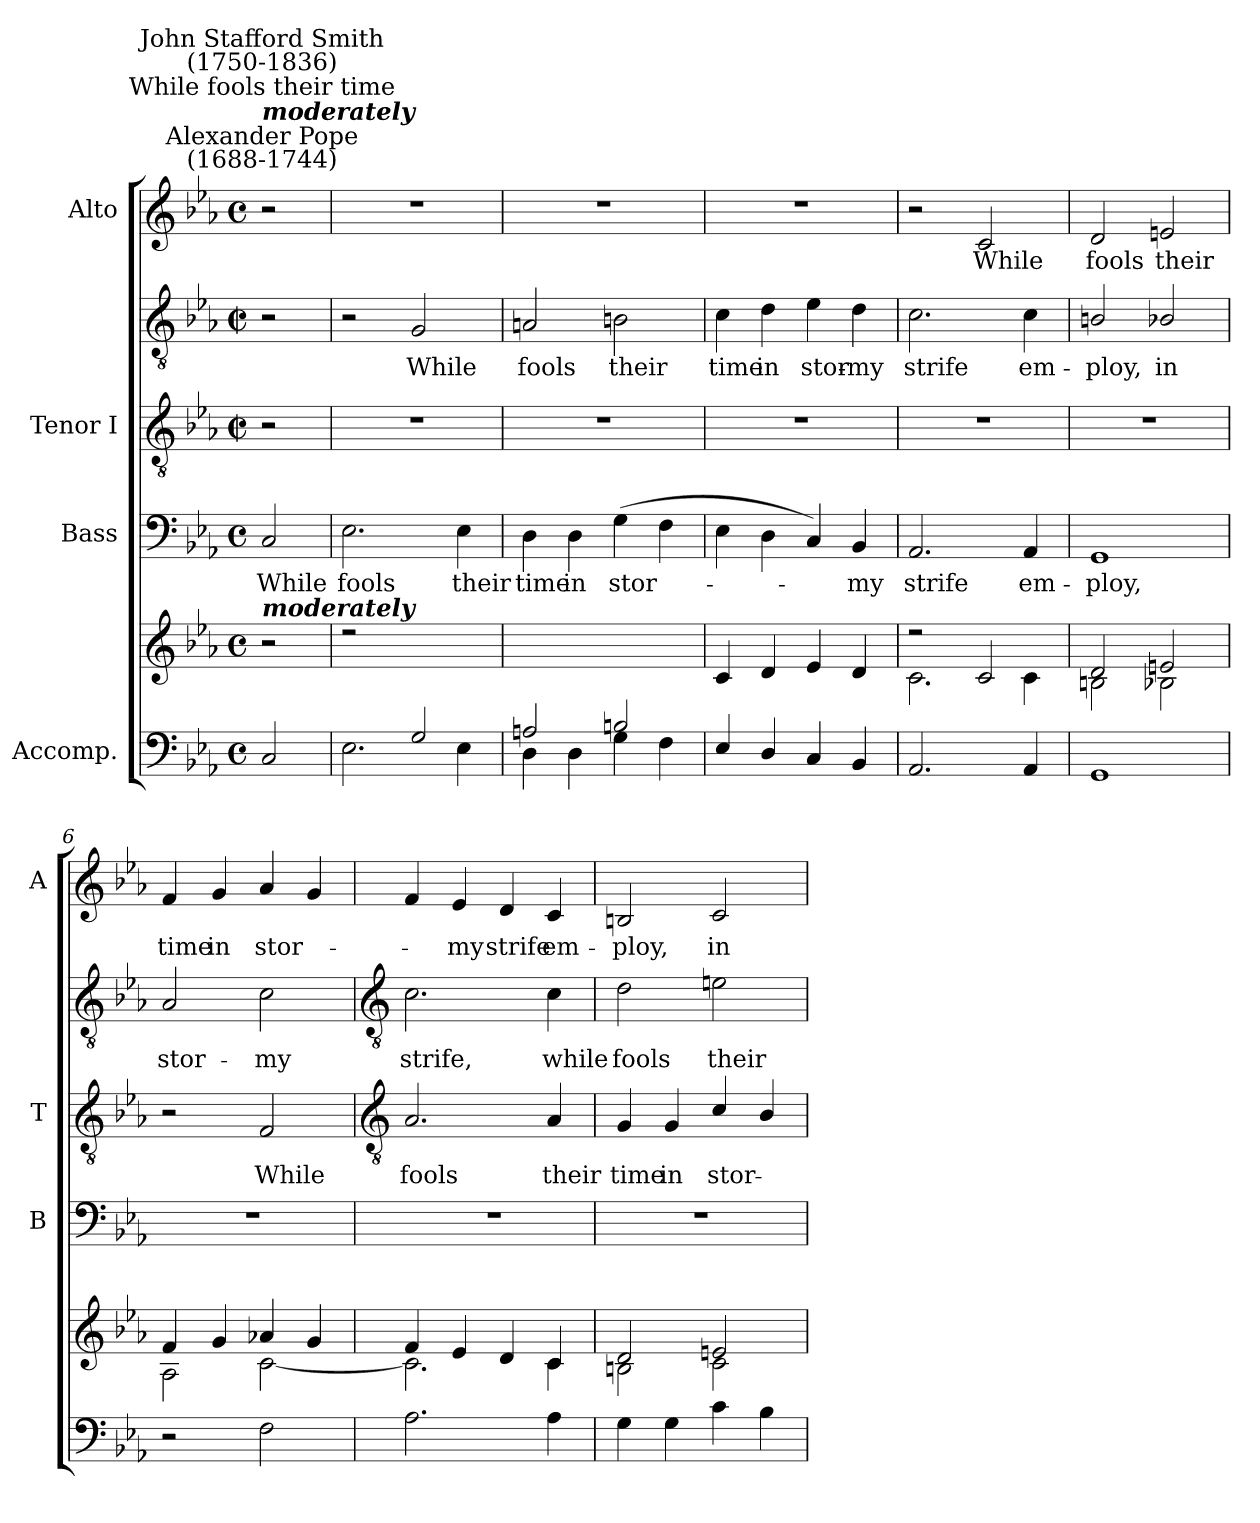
**kern	**kern	**kern	**text	**kern	**text	**kern	**text	**kern	**text
*part4	*part4	*part3	*part3	*part2	*part2	*part2	*part2	*part1	*part1
*staff6	*staff5	*staff4	*staff4	*staff3	*staff3	*staff2	*staff2	*staff1	*staff1
*I"Accomp.	*	*I"Bass	*	*I"Tenor I	*	*	*	*I"Alto	*
*	*	*I'B	*	*I'T	*	*	*	*I'A	*
*clefF4	*clefG2	*clefF4	*	*clefGv2	*	*clefGv2	*	*clefG2	*
*k[b-e-a-]	*k[b-e-a-]	*k[b-e-a-]	*	*k[b-e-a-]	*	*k[b-e-a-]	*	*k[b-e-a-]	*
*E-:	*E-:	*E-:	*	*E-:	*	*E-:	*	*E-:	*
*M4/4	*M4/4	*M4/4	*	*M2/2	*	*M2/2	*	*M4/4	*
*met(c)	*met(c)	*met(c)	*	*met(c|)	*	*met(c|)	*	*met(c)	*
*MM116	*MM116	*MM116	*	*MM116	*	*MM116	*	*MM116	*
=	=	=	=	=	=	=	=	=	=
*^	*^	*	*	*	*	*	*	*	*
!	!	!	!	!	!	!	!	!	!	!LO:TX:a:cj:t=Alexander Pope\n(1688-1744)	!
!	!	!	!	!	!	!	!	!	!	!LO:TX:a:Bi:t=moderately	!
!	!	!	!	!	!	!	!	!	!	!LO:TX:a:cj:t=While fools their time	!
!	!	!	!	!	!	!	!	!	!	!LO:TX:a:cj:t=John Stafford Smith\n(1750-1836)	!
!	!	!LO:TX:a:Bi:t=moderately	!	!	!	!	!	!	!	!	!
!	!	!	!	!	!LO:LY:b	!	!	!	!	!	!
2C	2ryy	2r	2ryy	2C	While	2r	.	2r	.	2r	.
=1	=1	=1	=1	=1	=1	=1	=1	=1	=1	=1	=1
*	*^	*	*	*	*	*	*	*	*	*	*
!	!	!	!	!	!	!LO:LY:b	!	!	!	!	!	!
2ryy	2.E-	1ryy	2r	1ryy	2.E-	fools	1r	.	2r	.	1r	.
!	!	!	!	!	!	!	!	!	!	!LO:LY:b	!	!
2G/	.	.	2ryy	.	.	.	.	.	2G	While	.	.
!	!	!	!	!	!	!LO:LY:b	!	!	!	!	!	!
.	4E-	.	.	.	4E-	their	.	.	.	.	.	.
*	*	*	*v	*v	*	*	*	*	*	*	*	*
=2	=2	=2	=2	=2	=2	=2	=2	=2	=2	=2	=2
!	!	!	!	!	!LO:LY:b	!	!	!	!LO:LY:b	!	!
2An/	4D	1ryy	1ryy	4D	time	1r	.	2An	fools	1r	.
!	!	!	!	!	!LO:LY:b	!	!	!	!	!	!
.	4D	.	.	4D	in	.	.	.	.	.	.
!	!	!	!	!	!LO:LY:b	!	!	!	!LO:LY:b	!	!
2Bn/	4G	.	.	(>4G	stor-	.	.	2Bn	their	.	.
.	4F	.	.	4F	.	.	.	.	.	.	.
*	*v	*v	*	*	*	*	*	*	*	*	*
=3	=3	=3	=3	=3	=3	=3	=3	=3	=3	=3
*	*	*^	*	*	*	*	*	*	*	*
!	!	!	!	!	!	!	!	!	!LO:LY:b	!	!
4E-	1ryy	4c	1ryy	4E-	.	1r	.	4c	time	1r	.
!	!	!	!	!	!	!	!	!	!LO:LY:b	!	!
4D/	.	4d	.	4D	.	.	.	4d	in	.	.
!	!	!	!	!	!	!	!	!	!LO:LY:b	!	!
4C	.	4e-	.	4C)	.	.	.	4e-	stor-	.	.
!	!	!	!	!	!LO:LY:b	!	!	!	!LO:LY:b	!	!
4BB-	.	4d	.	4BB-	my	.	.	4d	-my	.	.
=4	=4	=4	=4	=4	=4	=4	=4	=4	=4	=4	=4
!	!	!	!	!	!LO:LY:b	!	!	!	!LO:LY:b	!	!
2.AA-	1ryy	2r	2.c\	2.AA-	strife	1r	.	2.c	strife	2r	.
!	!	!	!	!	!	!	!	!	!	!	!LO:LY:b
.	.	2c	.	.	.	.	.	.	.	2c	While
!	!	!	!	!	!LO:LY:b	!	!	!	!LO:LY:b	!	!
4AA-	.	.	4c\	4AA-	em-	.	.	4c	em-	.	.
=5	=5	=5	=5	=5	=5	=5	=5	=5	=5	=5	=5
!	!	!	!	!	!LO:LY:b	!	!	!	!LO:LY:b	!	!LO:LY:b
1GG	1ryy	2d	2Bn\	1GG	-ploy,	1r	.	2Bn/	-ploy,	2d	fools
!	!	!	!	!	!	!	!	!	!LO:LY:b	!	!LO:LY:b
.	.	2en	2B-X\	.	.	.	.	2B-X/	in	2en	their
=6	=6	=6	=6	=6	=6	=6	=6	=6	=6	=6	=6
!	!	!	!	!	!	!	!	!	!LO:LY:b	!	!LO:LY:b
2r	2ryy	4f	2A-\	1r	.	2r	.	2A-	stor-	4f	time
!	!	!	!	!	!	!	!	!	!	!	!LO:LY:b
.	.	4g	.	.	.	.	.	.	.	4g	in
!	!	!	!	!	!	!	!LO:LY:b	!	!LO:LY:b	!	!LO:LY:b
2F\	2ryy	4a-X	[2c\	.	.	2F	While	2c	-my	4a-	stor-
.	.	4g	.	.	.	.	.	.	.	4g	.
*v	*v	*	*	*	*	*	*	*	*	*	*
!!LO:LB:g=z
=7	=7	=7	=7	=7	=7	=7	=7	=7	=7	=7
*	*	*	*	*	*clefGv2	*	*clefGv2	*	*	*
!	!	!	!	!	!	!LO:LY:b	!	!LO:LY:b	!	!
2.A-	4f	2.c\]	1r	.	2.A-	fools	2.c	strife,	4f	.
!	!	!	!	!	!	!	!	!	!	!LO:LY:b
.	4e-	.	.	.	.	.	.	.	4e-	my
!	!	!	!	!	!	!	!	!	!	!LO:LY:b
.	4d	.	.	.	.	.	.	.	4d	strife
!	!	!	!	!	!	!LO:LY:b	!	!LO:LY:b	!	!LO:LY:b
4A-	4c	4c\	.	.	4A-	their	4c	while	4c	em-
=8	=8	=8	=8	=8	=8	=8	=8	=8	=8	=8
!	!	!	!	!	!	!LO:LY:b	!	!LO:LY:b	!	!LO:LY:b
4G	2d	2Bn\	1r	.	4G	time	2d	fools	2Bn	-ploy,
!	!	!	!	!	!	!LO:LY:b	!	!	!	!
4G	.	.	.	.	4G	in	.	.	.	.
!	!	!	!	!	!	!LO:LY:b	!	!LO:LY:b	!	!LO:LY:b
4c\	2en	2c\	.	.	4c/	stor-	2en	their	2c	in
4B-\	.	.	.	.	4B-/	.	.	.	.	.
*	*v	*v	*	*	*	*	*	*	*	*
=	=	=	=	=	=	=	=	=	=
*-	*-	*-	*-	*-	*-	*-	*-	*-	*-
